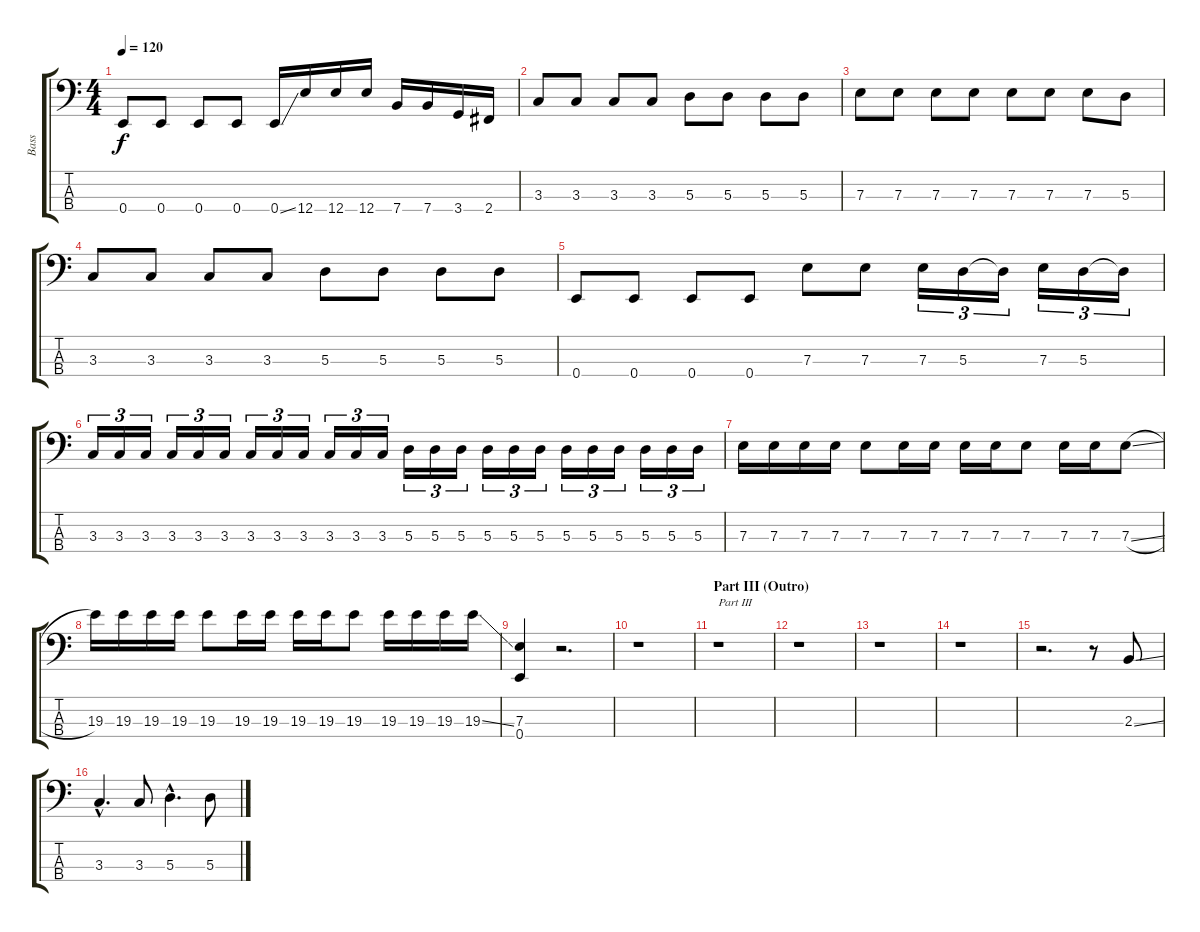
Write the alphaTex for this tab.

\track ("Bass" "Bass") {instrument electricbassfinger}
\staff {score tabs}
\tuning (G2 D2 A1 E1) {hide}
\ts (4 4)
\tempo 120
\clef f4
\ks c
0.4.8{dy f} 0.4.8 0.4.8 0.4.8 0.4{ss}.16 12.4.16 12.4.16 12.4.16 7.4.16 7.4.16 3.4.16 2.4.16 |
3.3.8 3.3.8 3.3.8 3.3.8 5.3.8 5.3.8 5.3.8 5.3.8 |
7.3.8 7.3.8 7.3.8 7.3.8 7.3.8 7.3.8 7.3.8 5.3.8 |
3.3.8 3.3.8 3.3.8 3.3.8 5.3.8 5.3.8 5.3.8 5.3.8 |
0.4.8 0.4.8 0.4.8 0.4.8 7.3.8 7.3.8 7.3.16{tu (3 2)} 5.3.16{tu (3 2)} 5.3{t}.16{tu (3 2)} 7.3.16{tu (3 2)} 5.3.16{tu (3 2)} 5.3{t}.16{tu (3 2)} |
3.3.16{tu (3 2)} 3.3.16{tu (3 2)} 3.3.16{tu (3 2)} 3.3.16{tu (3 2)} 3.3.16{tu (3 2)} 3.3.16{tu (3 2)} 3.3.16{tu (3 2)} 3.3.16{tu (3 2)} 3.3.16{tu (3 2)} 3.3.16{tu (3 2)} 3.3.16{tu (3 2)} 3.3.16{tu (3 2)} 5.3.16{tu (3 2)} 5.3.16{tu (3 2)} 5.3.16{tu (3 2)} 5.3.16{tu (3 2)} 5.3.16{tu (3 2)} 5.3.16{tu (3 2)} 5.3.16{tu (3 2)} 5.3.16{tu (3 2)} 5.3.16{tu (3 2)} 5.3.16{tu (3 2)} 5.3.16{tu (3 2)} 5.3.16{tu (3 2)} |
7.3.16 7.3.16 7.3.16 7.3.16 7.3.8 7.3.16 7.3.16 7.3.16 7.3.16 7.3.8 7.3.16 7.3.16 7.3{sl}.8 |
19.3.16 19.3.16 19.3.16 19.3.16 19.3.8 19.3.16 19.3.16 19.3.16 19.3.16 19.3.8 19.3.16 19.3.16 19.3.16 19.3{ss}.16 |
(7.3 0.4).4 r.2{d} |
r.1 |
\section ("" "Part III (Outro)")
r.1{txt "Part III"} |
r.1 |
r.1 |
r.1 |
r.2{d volume 11} r.8 2.3{ss}.8 |
3.3{hac}.4{d} 3.3.8 5.3{hac}.4{d} 5.3.8
